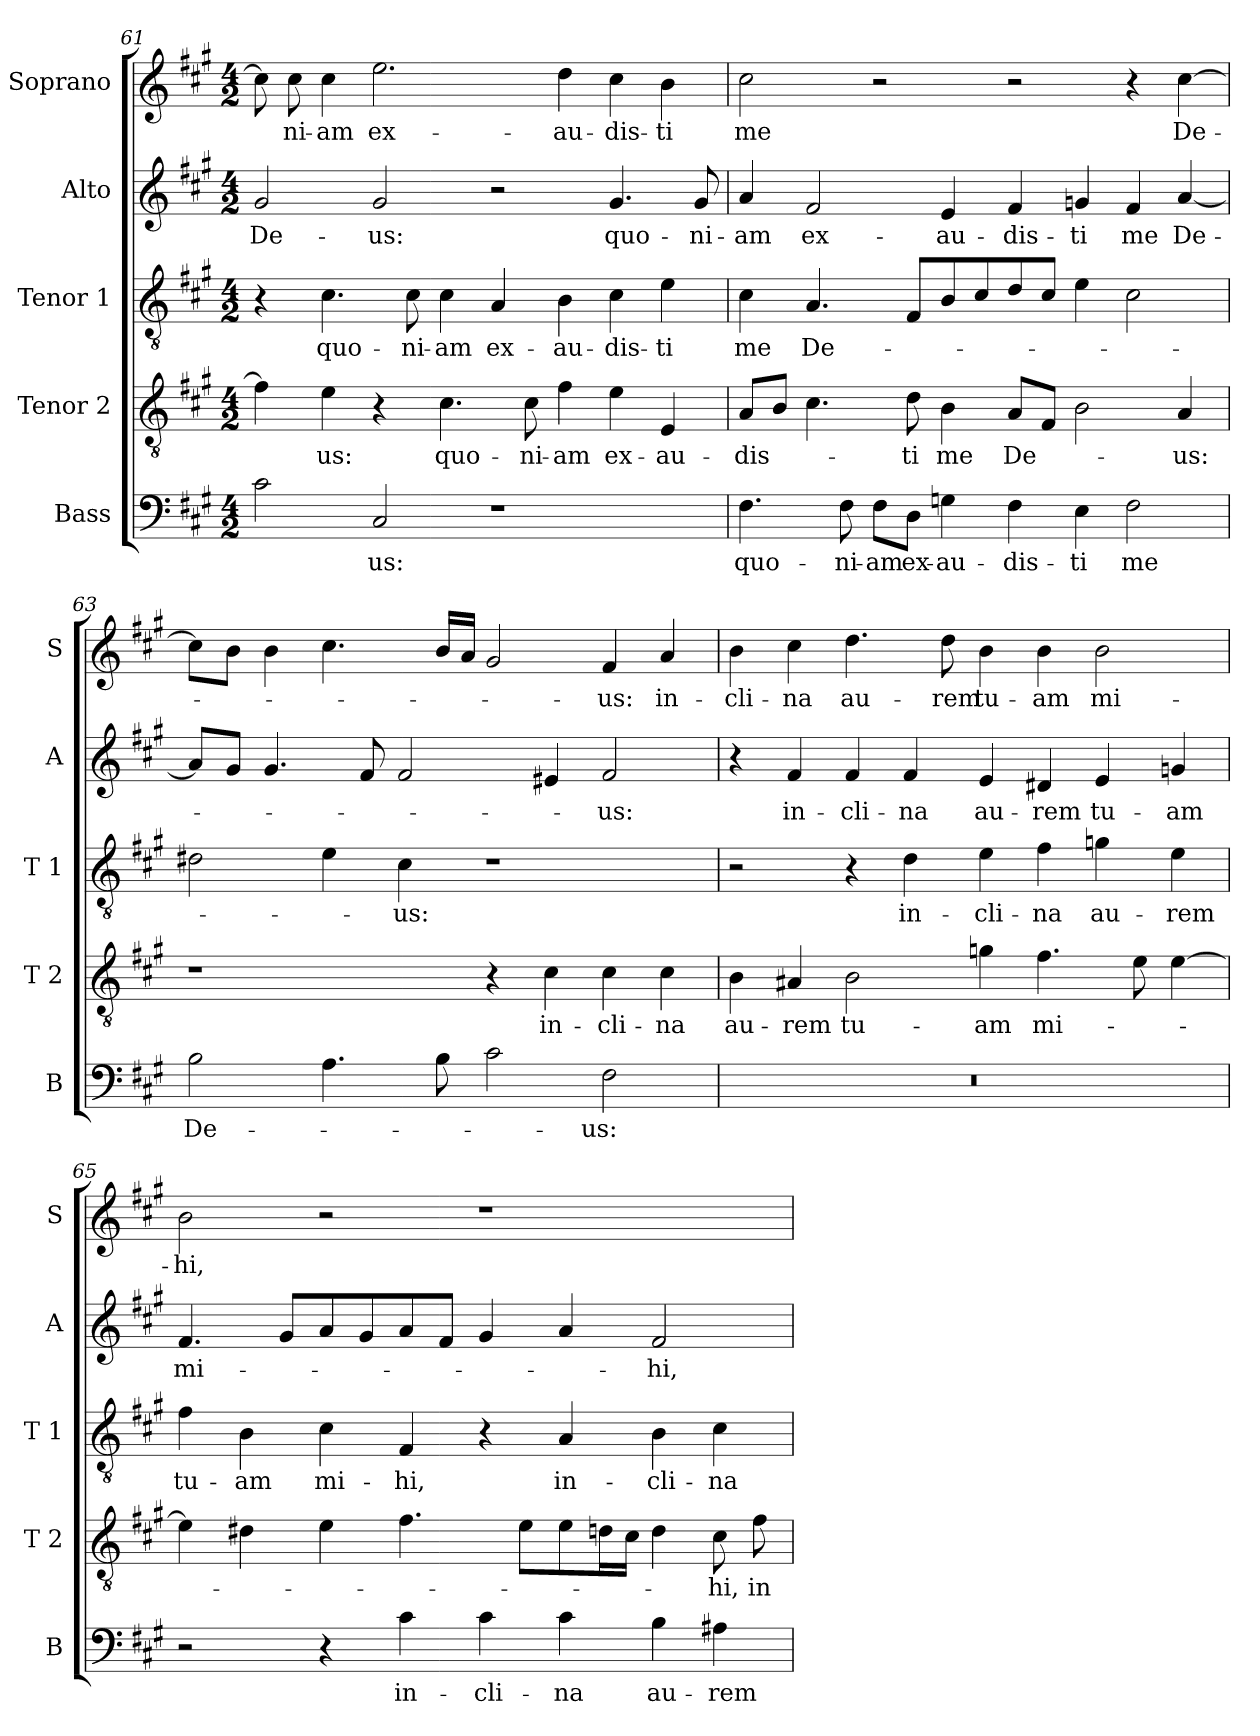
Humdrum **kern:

**kern	**text	**kern	**text	**kern	**text	**kern	**text	**kern	**text
*part5	*part5	*part4	*part4	*part3	*part3	*part2	*part2	*part1	*part1
*staff5	*staff5	*staff4	*staff4	*staff3	*staff3	*staff2	*staff2	*staff1	*staff1
*I"Bass	*	*I"Tenor 2	*	*I"Tenor 1	*	*I"Alto	*	*I"Soprano	*
*I'B	*	*I'T 2	*	*I'T 1	*	*I'A	*	*I'S	*
!!LO:LB:g=z
*clefF4	*	*clefGv2	*	*clefGv2	*	*clefG2	*	*clefG2	*
*k[f#c#g#]	*	*k[f#c#g#]	*	*k[f#c#g#]	*	*k[f#c#g#]	*	*k[f#c#g#]	*
*A:	*	*A:	*	*A:	*	*A:	*	*A:	*
*M4/2	*	*M4/2	*	*M4/2	*	*M4/2	*	*M4/2	*
=61	=61	=61	=61	=61	=61	=61	=61	=61	=61
!	!	!	!	!	!	!	!LO:LY:b	!	!
2c#\	.	4f#\]	.	4r	.	2g#/	De-	8cc#\]	.
!	!	!	!	!	!	!	!	!	!LO:LY:b
.	.	.	.	.	.	.	.	8cc#\	-ni-
!	!	!	!LO:LY:b	!	!LO:LY:b	!	!	!	!LO:LY:b
.	.	4e\	-us:	4.c#\	quo-	.	.	4cc#\	-am
!	!LO:LY:b	!	!	!	!	!	!LO:LY:b	!	!LO:LY:b
2C#/	-us:	4r	.	.	.	2g#/	-us:	2.ee\	ex-
!	!	!	!	!	!LO:LY:b	!	!	!	!
.	.	.	.	8c#\	-ni-	.	.	.	.
!	!	!	!LO:LY:b	!	!LO:LY:b	!	!	!	!
.	.	4.c#\	quo-	4c#\	-am	.	.	.	.
!	!	!	!	!	!LO:LY:b	!	!	!	!
1r	.	.	.	4A/	ex-	2r	.	.	.
!	!	!	!LO:LY:b	!	!	!	!	!	!
.	.	8c#\	-ni-	.	.	.	.	.	.
!	!	!	!LO:LY:b	!	!LO:LY:b	!	!	!	!LO:LY:b
.	.	4f#\	-am	4B\	-au-	.	.	4dd\	-au-
!	!	!	!LO:LY:b	!	!LO:LY:b	!	!LO:LY:b	!	!LO:LY:b
.	.	4e\	ex-	4c#\	-dis-	4.g#/	quo-	4cc#\	-dis-
!	!	!	!LO:LY:b	!	!LO:LY:b	!	!	!	!LO:LY:b
.	.	4E/	-au-	4e\	-ti	.	.	4b\	-ti
!	!	!	!	!	!	!	!LO:LY:b	!	!
.	.	.	.	.	.	8g#/	-ni-	.	.
=62	=62	=62	=62	=62	=62	=62	=62	=62	=62
!	!LO:LY:b	!	!LO:LY:b	!	!LO:LY:b	!	!LO:LY:b	!	!LO:LY:b
4.F#\	quo-	8A/L	-dis-	4c#\	me	4a/	-am	2cc#\	me
.	.	8B/J	.	.	.	.	.	.	.
!	!	!	!	!	!LO:LY:b	!	!LO:LY:b	!	!
.	.	4.c#\	.	4.A/	De-	2f#/	ex-	.	.
!	!LO:LY:b	!	!	!	!	!	!	!	!
8F#\	-ni-	.	.	.	.	.	.	.	.
!	!LO:LY:b	!	!	!	!	!	!	!	!
8F#\L	-am	.	.	.	.	.	.	2r	.
!	!LO:LY:b	!	!LO:LY:b	!	!	!	!	!	!
8D\J	ex-	8d\	-ti	8F#/L	.	.	.	.	.
!	!LO:LY:b	!	!LO:LY:b	!	!	!	!LO:LY:b	!	!
4Gn\	-au-	4B\	me	8B/	.	4e/	-au-	.	.
.	.	.	.	8c#/	.	.	.	.	.
!	!LO:LY:b	!	!LO:LY:b	!	!	!	!LO:LY:b	!	!
4F#\	-dis-	8A/L	De-	8d/	.	4f#/	-dis-	2r	.
.	.	8F#/J	.	8c#/J	.	.	.	.	.
!	!LO:LY:b	!	!	!	!	!	!LO:LY:b	!	!
4E\	-ti	2B\	.	4e\	.	4gn/	-ti	.	.
!	!LO:LY:b	!	!	!	!	!	!LO:LY:b	!	!
2F#\	me	.	.	2c#\	.	4f#/	me	4r	.
!	!	!	!LO:LY:b	!	!	!	!LO:LY:b	!	!LO:LY:b
.	.	4A/	-us:	.	.	[4a/	De-	[4cc#\	De-
=63	=63	=63	=63	=63	=63	=63	=63	=63	=63
!	!LO:LY:b	!	!	!	!	!	!	!	!
2B\	De-	1r	.	2d#X\	.	8a/L]	.	8cc#\L]	.
.	.	.	.	.	.	8g#/J	.	8b\J	.
.	.	.	.	.	.	4.g#/	.	4b\	.
4.A\	.	.	.	4e\	.	.	.	4.cc#\	.
.	.	.	.	.	.	8f#/	.	.	.
!	!	!	!	!	!LO:LY:b	!	!	!	!
.	.	.	.	4c#\	-us:	2f#/	.	.	.
8B\	.	.	.	.	.	.	.	16b/LL	.
.	.	.	.	.	.	.	.	16a/JJ	.
2c#\	.	4r	.	1r	.	.	.	2g#/	.
!	!	!	!LO:LY:b	!	!	!	!	!	!
.	.	4c#\	in-	.	.	4e#X/	.	.	.
!	!LO:LY:b	!	!LO:LY:b	!	!	!	!LO:LY:b	!	!LO:LY:b
2F#\	-us:	4c#\	-cli-	.	.	2f#/	-us:	4f#/	-us:
!	!	!	!LO:LY:b	!	!	!	!	!	!LO:LY:b
.	.	4c#\	-na	.	.	.	.	4a/	in-
!!LO:PB:g=z
=64	=64	=64	=64	=64	=64	=64	=64	=64	=64
!	!	!	!LO:LY:b	!	!	!	!	!	!LO:LY:b
0r	.	4B\	au-	2r	.	4r	.	4b\	-cli-
!	!	!	!LO:LY:b	!	!	!	!LO:LY:b	!	!LO:LY:b
.	.	4A#X/	-rem	.	.	4f#/	in-	4cc#\	-na
!	!	!	!LO:LY:b	!	!	!	!LO:LY:b	!	!LO:LY:b
.	.	2B\	tu-	4r	.	4f#/	-cli-	4.dd\	au-
!	!	!	!	!	!LO:LY:b	!	!LO:LY:b	!	!
.	.	.	.	4d\	in-	4f#/	-na	.	.
!	!	!	!	!	!	!	!	!	!LO:LY:b
.	.	.	.	.	.	.	.	8dd\	-rem
!	!	!	!LO:LY:b	!	!LO:LY:b	!	!LO:LY:b	!	!LO:LY:b
.	.	4gn\	-am	4e\	-cli-	4e/	au-	4b\	tu-
!	!	!	!LO:LY:b	!	!LO:LY:b	!	!LO:LY:b	!	!LO:LY:b
.	.	4.f#\	mi-	4f#\	-na	4d#X/	-rem	4b\	-am
!	!	!	!	!	!LO:LY:b	!	!LO:LY:b	!	!LO:LY:b
.	.	.	.	4gn\	au-	4e/	tu-	2b\	mi-
.	.	8e\	.	.	.	.	.	.	.
!	!	!	!	!	!LO:LY:b	!	!LO:LY:b	!	!
.	.	[4e\	.	4e\	-rem	4gn/	-am	.	.
=65	=65	=65	=65	=65	=65	=65	=65	=65	=65
!	!	!	!	!	!LO:LY:b	!	!LO:LY:b	!	!LO:LY:b
2r	.	4e\]	.	4f#\	tu-	4.f#/	mi-	2b\	-hi,
!	!	!	!	!	!LO:LY:b	!	!	!	!
.	.	4d#X\	.	4B\	-am	.	.	.	.
.	.	.	.	.	.	8g#/L	.	.	.
!	!	!	!	!	!LO:LY:b	!	!	!	!
4r	.	4e\	.	4c#\	mi-	8a/	.	2r	.
.	.	.	.	.	.	8g#/	.	.	.
!	!LO:LY:b	!	!	!	!LO:LY:b	!	!	!	!
4c#\	in-	4.f#\	.	4F#/	-hi,	8a/	.	.	.
.	.	.	.	.	.	8f#/J	.	.	.
!	!LO:LY:b	!	!	!	!	!	!	!	!
4c#\	-cli-	.	.	4r	.	4g#/	.	1r	.
.	.	8e\L	.	.	.	.	.	.	.
!	!LO:LY:b	!	!	!	!LO:LY:b	!	!	!	!
4c#\	-na	8e\	.	4A/	in-	4a/	.	.	.
.	.	16dn\L	.	.	.	.	.	.	.
.	.	16c#\JJ	.	.	.	.	.	.	.
!	!LO:LY:b	!	!	!	!LO:LY:b	!	!LO:LY:b	!	!
4B\	au-	4d\	.	4B\	-cli-	2f#/	-hi,	.	.
!	!LO:LY:b	!	!LO:LY:b	!	!LO:LY:b	!	!	!	!
4A#X\	-rem	8c#\	-hi,	4c#\	-na	.	.	.	.
!	!	!	!LO:LY:b	!	!	!	!	!	!
.	.	8f#\	in-	.	.	.	.	.	.
=	=	=	=	=	=	=	=	=	=
*-	*-	*-	*-	*-	*-	*-	*-	*-	*-
